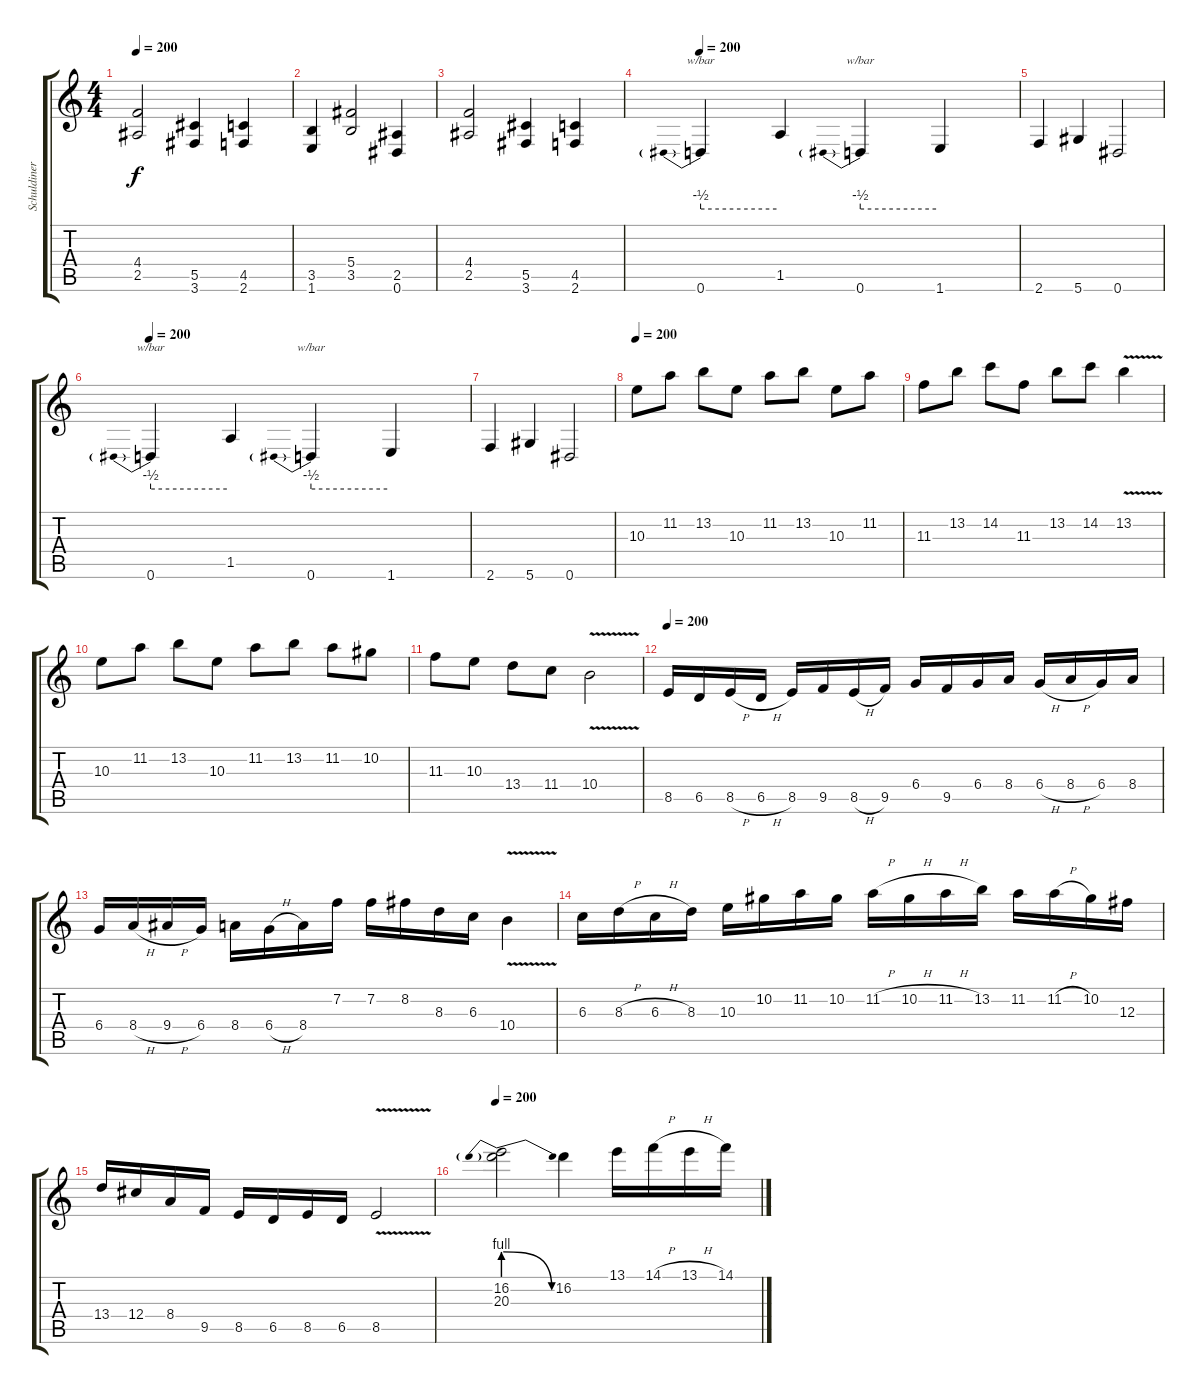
\track ("Schuldiner" "Schuldiner") {instrument distortionguitar}
\staff {score tabs}
\tuning (Eb4 Bb3 Gb3 Db3 Ab2 Eb2) {hide}
\ts (4 4)
\tempo 200
\clef g2
\ks c
(4.4 2.5).2{dy f} (5.5 3.6).4 (4.5 2.6).4 |
(3.5 1.6).4 (5.4 3.5).2 (2.5 0.6).4 |
(4.4 2.5).2 (5.5 3.6).4 (4.5 2.6).4 |
\tempo 200
0.6.4{tbe (predive default 0 -2 60 -2)} 1.5.4 0.6.4{tbe (predive default 0 -2 60 -2)} 1.6.4 |
2.6.4 5.6.4 0.6.2 |
\tempo 200
0.6.4{tbe (predive default 0 -2 60 -2)} 1.5.4 0.6.4{tbe (predive default 0 -2 60 -2)} 1.6.4 |
2.6.4 5.6.4 0.6.2 |
\tempo 200
10.3.8 11.2.8 13.2.8 10.3.8 11.2.8 13.2.8 10.3.8 11.2.8 |
11.3.8 13.2.8 14.2.8 11.3.8 13.2.8 14.2.8 13.2{v}.4 |
10.3.8 11.2.8 13.2.8 10.3.8 11.2.8 13.2.8 11.2.8 10.2.8 |
11.3.8 10.3.8 13.4.8 11.4.8 10.4{v}.2 |
\tempo 200
8.5.16 6.5.16 8.5{h}.16 6.5{h}.16 8.5.16 9.5.16 8.5{h}.16 9.5.16 6.4.16 9.5.16 6.4.16 8.4.16 6.4{h}.16 8.4{h}.16 6.4.16 8.4.16 |
6.4.16 8.4{h}.16 9.4{h}.16 6.4.16 8.4.16 6.4{h}.16 8.4.16 7.2.16 7.2.16 8.2.16 8.3.16 6.3.16 10.4{v}.4 |
6.3.16 8.3{h}.16 6.3{h}.16 8.3.16 10.3.16 10.2.16 11.2.16 10.2.16 11.2{h}.16 10.2{h}.16 11.2{h}.16 13.2.16 11.2.16 11.2{h}.16 10.2.16 12.3.16 |
13.4.16 12.4.16 8.4.16 9.5.16 8.5.16 6.5.16 8.5.16 6.5.16 8.5{v}.2 |
\tempo 200
(16.2{be (prebendrelease 0 4 60 0)} 20.3).2 16.2.4 13.1.16 14.1{h}.16 13.1{h}.16 14.1.16
